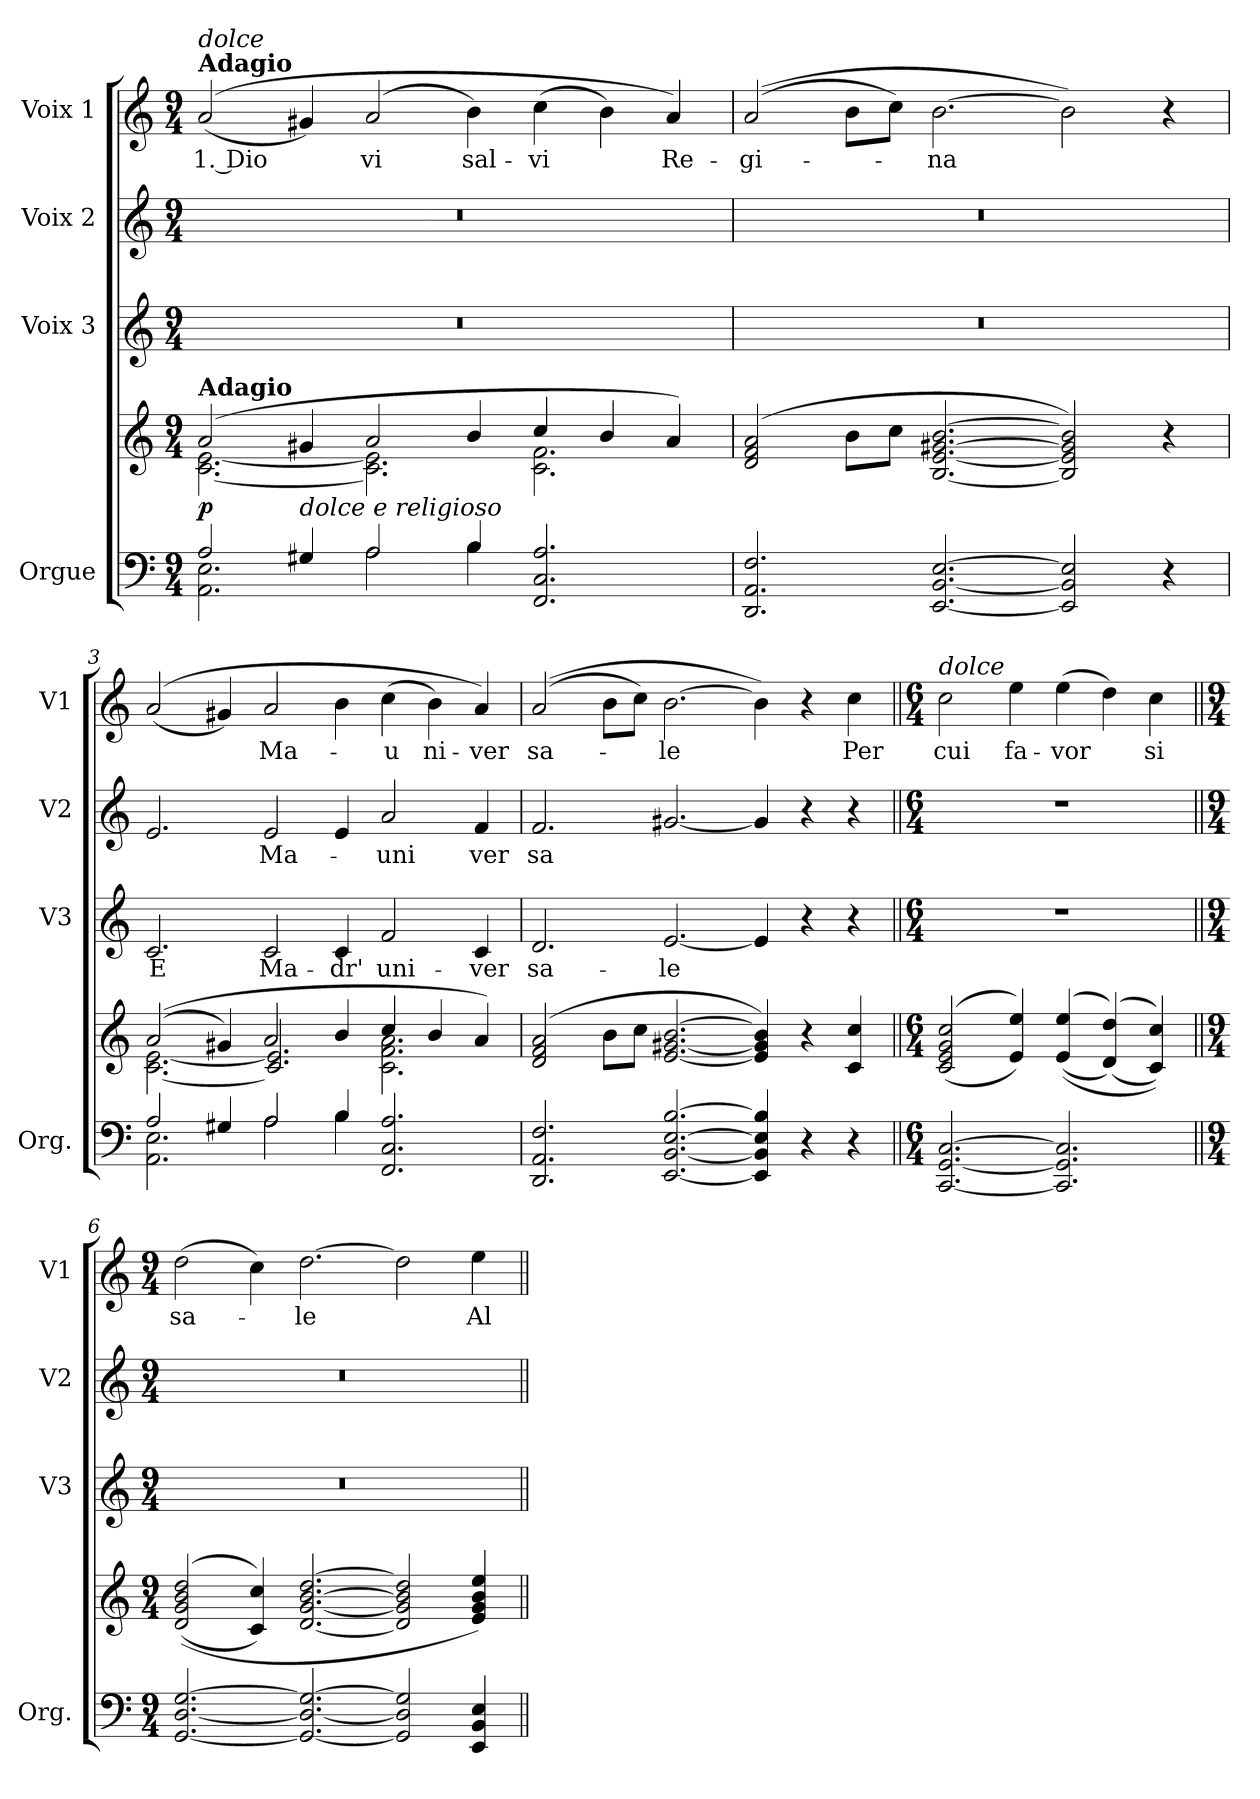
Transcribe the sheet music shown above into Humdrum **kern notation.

**kern	**kern	**dynam	**kern	**text	**kern	**text	**kern	**text
*part4	*part4	*part4	*part3	*part3	*part2	*part2	*part1	*part1
*staff5	*staff4	*staff4/5	*staff3	*staff3	*staff2	*staff2	*staff1	*staff1
*I"Orgue	*	*	*I"Voix 3	*	*I"Voix 2	*	*I"Voix 1	*
*I'Org.	*	*	*I'V3	*	*I'V2	*	*I'V1	*
*clefF4	*clefG2	*	*clefG2	*	*clefG2	*	*clefG2	*
*k[]	*k[]	*	*k[]	*	*k[]	*	*k[]	*
*M9/4	*M9/4	*	*M9/4	*	*M9/4	*	*M9/4	*
=1	=1	=1	=1	=1	=1	=1	=1	=1
*^	*^	*	*	*	*	*	*	*
!	!	!	!	!	!	!	!	!	!LO:TX:a:B:t=Adagio	!
!	!	!	!	!	!	!	!	!	!LO:TX:a:i:t=dolce	!
!	!	!LO:TX:a:B:t=Adagio	!	!	!	!	!	!	!	!
!	!	!	!	!LO:DY:a=2	!	!	!	!	!	!LO:LY:b
2A/	2.AA\ 2.E\	(>2a/	[2.c\ [2.e\	p	4%9r	.	4%9r	.	(<(>2a/	1. Dio
!LO:TX:a:i:t=dolce e religioso	!	!	!	!	!	!	!	!	!	!
4G#X/	.	4g#X/	.	.	.	.	.	.	4g#X/)	.
!	!	!	!	!	!	!	!	!	!	!LO:LY:b
2A/	2A\	2a/	2.c\] 2.e\]	.	.	.	.	.	(>2a/	vi
!	!	!	!	!	!	!	!	!	!	!LO:LY:b
4B/	4B\	4b/	.	.	.	.	.	.	4b\)	sal-
!	!	!	!	!	!	!	!	!	!	!LO:LY:b
2.FF/ 2.C/ 2.A/	2.ryy	4cc/	2.c\ 2.f\	.	.	.	.	.	(>4cc\	-vi
.	.	4b/	.	.	.	.	.	.	4b\)	.
!	!	!	!	!	!	!	!	!	!	!LO:LY:b
.	.	4a/)	.	.	.	.	.	.	4a/)	Re-
*v	*v	*	*	*	*	*	*	*	*	*
*	*v	*v	*	*	*	*	*	*	*
=2	=2	=2	=2	=2	=2	=2	=2	=2
!	!	!	!	!	!	!	!	!LO:LY:b
2.DD/ 2.AA/ 2.F/	(>2d/ 2f/ 2a/	.	4%9r	.	4%9r	.	(>(>2a/	-gi-
.	8b\L	.	.	.	.	.	8b\L	.
.	8cc\J	.	.	.	.	.	8cc\J)	.
!	!	!	!	!	!	!	!	!LO:LY:b
[2.EE/ [2.BB/ [2.E/	[2.B/ [2.e/ [2.g#X/ [2.b/	.	.	.	.	.	[2.b\	-na
2EE/] 2BB/] 2E/]	2B/] 2e/] 2g#/] 2b/])	.	.	.	.	.	2b\])	.
4r	4r	.	.	.	.	.	4r	.
=3	=3	=3	=3	=3	=3	=3	=3	=3
*^	*^	*	*	*	*	*	*	*
!	!	!	!	!	!	!LO:LY:b	!	!LO:LY:b	!	!LO:LY:b
2A/	2.AA\ 2.E\	(>(>2a/	[2.c\ [2.e\	.	2.c/	E	2.e/	.	(<(>2a/	.
4G#X/	.	4g#X/)	.	.	.	.	.	.	4g#X/)	.
!	!	!	!	!	!	!LO:LY:b	!	!LO:LY:b	!	!LO:LY:b
2A/	2A\	2a/	2.c/] 2.e/]	.	2c/	Ma-	2e/	Ma-	2a/	Ma-
!	!	!	!	!	!	!LO:LY:b	!	!LO:LY:b	!	!LO:LY:b
4B/	4B\	4b/	.	.	4c/	-dr'	4e/	.	4b\	.
!	!	!	!	!	!	!LO:LY:b	!	!LO:LY:b	!	!LO:LY:b
2.FF/ 2.C/ 2.A/	2.ryy	4cc/	2.c\ 2.f\ 2.a\	.	2f/	uni-	2a/	uni	(>4cc\	u
!	!	!	!	!	!	!	!	!	!	!LO:LY:b
.	.	4b/	.	.	.	.	.	.	4b\)	-ni-
!	!	!	!	!	!	!LO:LY:b	!	!LO:LY:b	!	!LO:LY:b
.	.	4a/)	.	.	4c/	-ver	4f/	ver	4a/)	ver
*v	*v	*	*	*	*	*	*	*	*	*
*	*v	*v	*	*	*	*	*	*	*
!!LO:LB:g=z
=4	=4	=4	=4	=4	=4	=4	=4	=4
!	!	!	!	!LO:LY:b	!	!LO:LY:b	!	!LO:LY:b
2.DD/ 2.AA/ 2.F/	(>2d/ 2f/ 2a/	.	2.d/	sa-	2.f/	sa	(>(>2a/	-sa-
.	8b\L	.	.	.	.	.	8b\L	.
.	8cc\J	.	.	.	.	.	8cc\J)	.
!	!	!	!	!LO:LY:b	!	!LO:LY:b	!	!LO:LY:b
[2.EE/ [2.BB/ [2.E/ [2.B/	[2.e/ [2.g#X/ [2.b/	.	[2.e/	-le	[2.g#X/	.	[2.b\	le
4EE/] 4BB/] 4E/] 4B/]	4e/] 4g#/] 4b/])	.	4e/]	.	4g#/]	.	4b\])	.
4r	4r	.	4r	.	4r	.	4r	.
!	!	!	!	!	!	!	!	!LO:LY:b
4r	4c/ 4cc/	.	4r	.	4r	.	4cc\	Per
=5||	=5||	=5||	=5||	=5||	=5||	=5||	=5||	=5||
*M6/4	*M6/4	*	*M6/4	*	*M6/4	*	*M6/4	*
!	!	!	!	!	!	!	!LO:TX:a:i:t=dolce	!
!	!	!	!	!	!	!	!	!LO:LY:b
[2.CC/ [2.GG/ [2.C/	(>(<2c/ 2e/ 2g/ 2cc/	.	1.r	.	1.r	.	2cc\	cui
!	!	!	!	!	!	!	!	!LO:LY:b
.	4e/ 4ee/))	.	.	.	.	.	4ee\	fa-
!	!	!	!	!	!	!	!	!LO:LY:b
2.CC/] 2.GG/] 2.C/]	(>(<(>4e/ 4ee/	.	.	.	.	.	(>4ee\	-vor
.	(>(<4d/ 4dd/))	.	.	.	.	.	4dd\)	.
!	!	!	!	!	!	!	!	!LO:LY:b
.	4c/ 4cc/)))	.	.	.	.	.	4cc\	si
=6||	=6||	=6||	=6||	=6||	=6||	=6||	=6||	=6||
*M9/4	*M9/4	*	*M9/4	*	*M9/4	*	*M9/4	*
!	!	!	!	!	!	!	!	!LO:LY:b
[2.GG/ [2.D/ [2.G/	(>(<(>2d/ 2g/ 2b/ 2dd/	.	4%9r	.	4%9r	.	(>2dd\	sa-
.	4c/ 4cc/))	.	.	.	.	.	4cc\)	.
!	!	!	!	!	!	!	!	!LO:LY:b
2.GG/_ 2.D/_ 2.G/_	[2.d/ [2.g/ [2.b/ [2.dd/	.	.	.	.	.	[2.dd\	-le
2GG/] 2D/] 2G/]	2d/] 2g/] 2b/] 2dd/]	.	.	.	.	.	2dd\]	.
!	!	!	!	!	!	!	!	!LO:LY:b
4EE/ 4BB/ 4E/	4e/ 4g/ 4b/ 4ee/)	.	.	.	.	.	4ee\	Al
=||	=||	=||	=||	=||	=||	=||	=||	=||
*-	*-	*-	*-	*-	*-	*-	*-	*-
